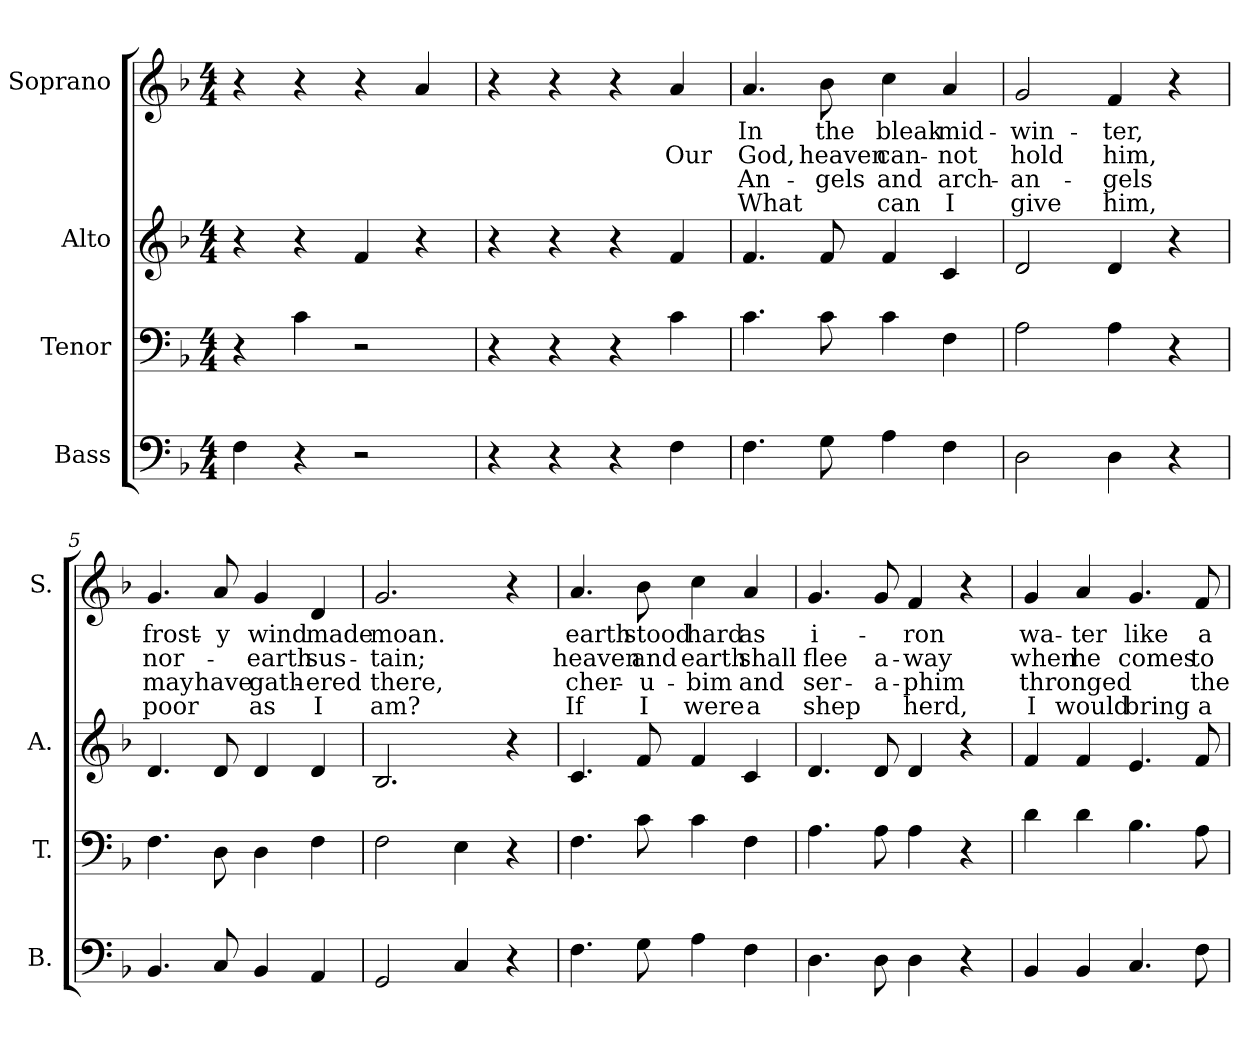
**kern	**kern	**kern	**kern	**text	**text	**text	**text
*part4	*part3	*part2	*part1	*part1	*part1	*part1	*part1
*staff4	*staff3	*staff2	*staff1	*staff1	*staff1	*staff1	*staff1
*I"Bass	*I"Tenor	*I"Alto	*I"Soprano	*	*	*	*
*I'B.	*I'T.	*I'A.	*I'S.	*	*	*	*
*clefF4	*clefF4	*clefG2	*clefG2	*	*	*	*
*k[b-]	*k[b-]	*k[b-]	*k[b-]	*	*	*	*
*M4/4	*M4/4	*M4/4	*M4/4	*	*	*	*
=1	=1	=1	=1	=1	=1	=1	=1
4F\	4r	4r	4r	.	.	.	.
4r	4c\	4r	4r	.	.	.	.
2r	2r	4f/	4r	.	.	.	.
.	.	4r	4a/	.	.	.	.
=2	=2	=2	=2	=2	=2	=2	=2
4r	4r	4r	4r	.	.	.	.
4r	4r	4r	4r	.	.	.	.
4r	4r	4r	4r	.	.	.	.
!	!	!	!	!	!LO:LY:b	!	!
4F\	4c\	4f/	4a/	.	Our	.	.
=3	=3	=3	=3	=3	=3	=3	=3
!	!	!	!	!LO:LY:b	!LO:LY:b	!LO:LY:b	!LO:LY:b
4.F\	4.c\	4.f/	4.a/	In	God,	An-	What
!	!	!	!	!LO:LY:b	!LO:LY:b	!LO:LY:b	!
8G\	8c\	8f/	8b-\	the	heaven	-gels	.
!	!	!	!	!LO:LY:b	!LO:LY:b	!LO:LY:b	!LO:LY:b
4A\	4c\	4f/	4cc\	bleak	can-	and	can
!	!	!	!	!LO:LY:b	!LO:LY:b	!LO:LY:b	!LO:LY:b
4F\	4F\	4c/	4a/	mid-	-not	arch-	I
=4	=4	=4	=4	=4	=4	=4	=4
!	!	!	!	!LO:LY:b	!LO:LY:b	!LO:LY:b	!LO:LY:b
2D\	2A\	2d/	2g/	-win-	hold	-an-	give
!	!	!	!	!LO:LY:b	!LO:LY:b	!LO:LY:b	!LO:LY:b
4D\	4A\	4d/	4f/	-ter,	him,	-gels	him,
4r	4r	4r	4r	.	.	.	.
=5	=5	=5	=5	=5	=5	=5	=5
!	!	!	!	!LO:LY:b	!LO:LY:b	!LO:LY:b	!LO:LY:b
4.BB-/	4.F\	4.d/	4.g/	frost-	nor-	may	poor
!	!	!	!	!LO:LY:b	!	!LO:LY:b	!
8C/	8D\	8d/	8a/	-y	.	have	.
!	!	!	!	!LO:LY:b	!LO:LY:b	!LO:LY:b	!LO:LY:b
4BB-/	4D\	4d/	4g/	wind	-earth	gath-	as
!	!	!	!	!LO:LY:b	!LO:LY:b	!LO:LY:b	!LO:LY:b
4AA/	4F\	4d/	4d/	made	sus-	-ered	I
!!LO:LB:g=z
=6	=6	=6	=6	=6	=6	=6	=6
!	!	!	!	!LO:LY:b	!LO:LY:b	!LO:LY:b	!LO:LY:b
2GG/	2F\	2.B-/	2.g/	moan.	-tain;	there,	am?
4C/	4E\	.	.	.	.	.	.
4r	4r	4r	4r	.	.	.	.
=7	=7	=7	=7	=7	=7	=7	=7
!	!	!	!	!LO:LY:b	!LO:LY:b	!LO:LY:b	!LO:LY:b
4.F\	4.F\	4.c/	4.a/	earth	heaven	cher-	If
!	!	!	!	!LO:LY:b	!LO:LY:b	!LO:LY:b	!LO:LY:b
8G\	8c\	8f/	8b-\	stood	and	-u-	I
!	!	!	!	!LO:LY:b	!LO:LY:b	!LO:LY:b	!LO:LY:b
4A\	4c\	4f/	4cc\	hard	earth	-bim	were
!	!	!	!	!LO:LY:b	!LO:LY:b	!LO:LY:b	!LO:LY:b
4F\	4F\	4c/	4a/	as	shall	and	a
=8	=8	=8	=8	=8	=8	=8	=8
!	!	!	!	!LO:LY:b	!LO:LY:b	!LO:LY:b	!LO:LY:b
4.D\	4.A\	4.d/	4.g/	i-	flee	ser-	shep
!	!	!	!	!	!LO:LY:b	!LO:LY:b	!
8D\	8A\	8d/	8g/	.	a-	-a-	.
!	!	!	!	!LO:LY:b	!LO:LY:b	!LO:LY:b	!LO:LY:b
4D\	4A\	4d/	4f/	-ron	-way	-phim	herd,
4r	4r	4r	4r	.	.	.	.
=9	=9	=9	=9	=9	=9	=9	=9
!	!	!	!	!LO:LY:b	!LO:LY:b	!LO:LY:b	!LO:LY:b
4BB-/	4d\	4f/	4g/	wa-	when	thronged	I
!	!	!	!	!LO:LY:b	!LO:LY:b	!	!LO:LY:b
4BB-/	4d\	4f/	4a/	-ter	he	.	would
!	!	!	!	!LO:LY:b	!LO:LY:b	!	!LO:LY:b
4.C/	4.B-\	4.e/	4.g/	like	comes	.	bring
!	!	!	!	!LO:LY:b	!LO:LY:b	!LO:LY:b	!LO:LY:b
8F\	8A\	8f/	8f/	a	to	the	a
=	=	=	=	=	=	=	=
*-	*-	*-	*-	*-	*-	*-	*-
